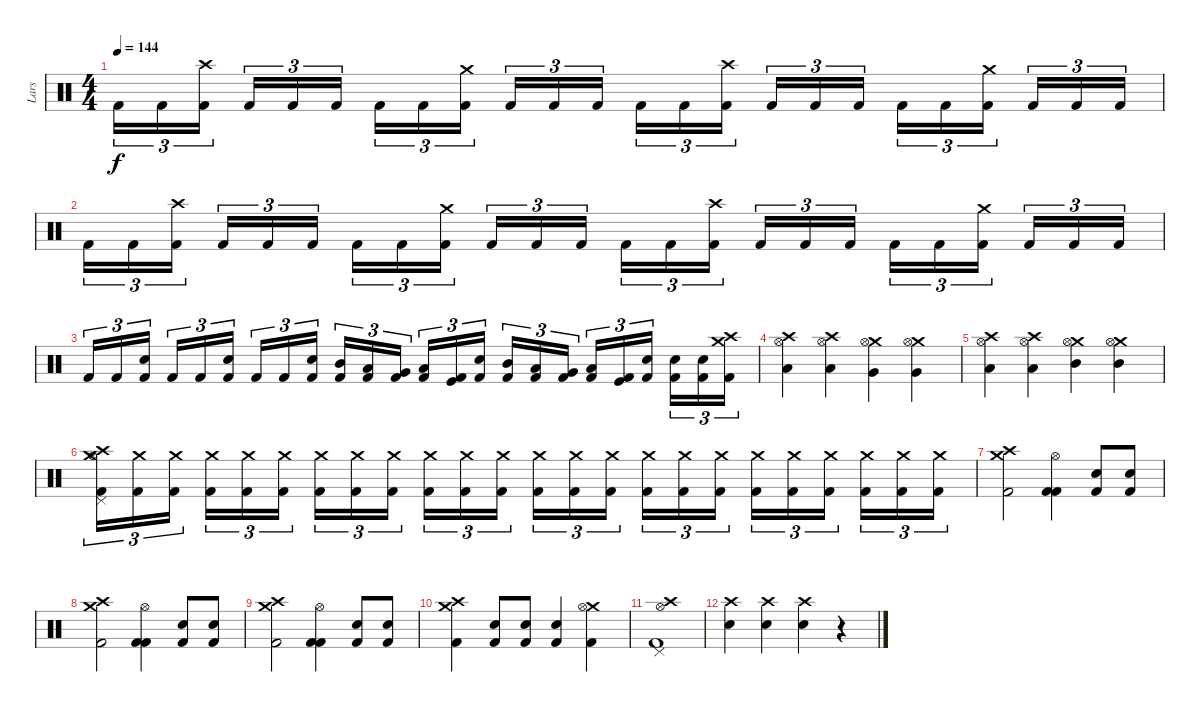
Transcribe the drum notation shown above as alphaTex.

\track ("Lars" "Lars") {instrument percussion}
\staff {score}
\articulation defaults
\ts (4 4)
\tempo 144
\clef neutral
\ks c "Kick (hit) 2".16{tu (3 2) dy f} "Kick (hit) 2".16{tu (3 2)}
("Kick (hit) 2" "Crash high (hit)").16{tu (3 2)} "Kick (hit) 2".16{tu (3 2)} "Kick (hit) 2".16{tu (3 2)} "Kick (hit) 2".16{tu (3 2)} "Kick (hit) 2".16{tu (3 2)} "Kick (hit) 2".16{tu (3 2)} ("Kick (hit) 2" "Crash medium (hit)").16{tu (3 2)} "Kick (hit) 2".16{tu (3 2)} "Kick (hit) 2".16{tu (3 2)} "Kick (hit) 2".16{tu (3 2)} "Kick (hit) 2".16{tu (3 2)} "Kick (hit) 2".16{tu (3 2)} ("Kick (hit) 2" "Crash high (hit)").16{tu (3 2)} "Kick (hit) 2".16{tu (3 2)} "Kick (hit) 2".16{tu (3 2)} "Kick (hit) 2".16{tu (3 2)} "Kick (hit) 2".16{tu (3 2)} "Kick (hit) 2".16{tu (3 2)} ("Kick (hit) 2" "Crash medium (hit)").16{tu (3 2)} "Kick (hit) 2".16{tu (3 2)} "Kick (hit) 2".16{tu (3 2)} "Kick (hit) 2".16{tu (3 2)} |
"Kick (hit) 2".16{tu (3 2)} "Kick (hit) 2".16{tu (3 2)} ("Kick (hit) 2" "Crash high (hit)").16{tu (3 2)} "Kick (hit) 2".16{tu (3 2)} "Kick (hit) 2".16{tu (3 2)} "Kick (hit) 2".16{tu (3 2)} "Kick (hit) 2".16{tu (3 2)} "Kick (hit) 2".16{tu (3 2)} ("Kick (hit) 2" "Crash medium (hit)").16{tu (3 2)} "Kick (hit) 2".16{tu (3 2)} "Kick (hit) 2".16{tu (3 2)} "Kick (hit) 2".16{tu (3 2)} "Kick (hit) 2".16{tu (3 2)} "Kick (hit) 2".16{tu (3 2)} ("Kick (hit) 2" "Crash high (hit)").16{tu (3 2)} "Kick (hit) 2".16{tu (3 2)} "Kick (hit) 2".16{tu (3 2)} "Kick (hit) 2".16{tu (3 2)} "Kick (hit) 2".16{tu (3 2)} "Kick (hit) 2".16{tu (3 2)} ("Kick (hit) 2" "Crash medium (hit)").16{tu (3 2)} "Kick (hit) 2".16{tu (3 2)} "Kick (hit) 2".16{tu (3 2)} "Kick (hit) 2".16{tu (3 2)} |
"Kick (hit) 2".16{tu (3 2)} "Kick (hit) 2".16{tu (3 2)} ("Kick (hit) 2" "Snare (hit) 2").16{tu (3 2)} "Kick (hit) 2".16{tu (3 2)} "Kick (hit) 2".16{tu (3 2)} ("Kick (hit) 2" "Snare (hit) 2").16{tu (3 2)} "Kick (hit) 2".16{tu (3 2)} "Kick (hit) 2".16{tu (3 2)} ("Kick (hit) 2" "Snare (hit) 2").16{tu (3 2)} ("Kick (hit) 2" "Mid Tom (hit)").16{tu (3 2)} ("Kick (hit) 2" "Low Tom (hit)").16{tu (3 2)} ("Kick (hit) 2" "Very Low Tom (hit)").16{tu (3 2)} ("Kick (hit) 2" "Low Floor Tom (hit)").16{tu (3 2)} ("Kick (hit) 2" "Kick (hit)").16{tu (3 2)} ("Kick (hit) 2" "Snare (hit) 2").16{tu (3 2)} ("Kick (hit) 2" "Mid Tom (hit)").16{tu (3 2)} ("Kick (hit) 2" "Low Tom (hit)").16{tu (3 2)} ("Kick (hit) 2" "Very Low Tom (hit)").16{tu (3 2)} ("Kick (hit) 2" "Low Floor Tom (hit)").16{tu (3 2)} ("Kick (hit) 2" "Kick (hit)").16{tu (3 2)} ("Kick (hit) 2" "Snare (hit) 2").16{tu (3 2)} ("Kick (hit) 2" "Snare (hit) 2").16{tu (3 2)} ("Kick (hit) 2" "Snare (hit) 2").16{tu (3 2)} ("Kick (hit) 2" "Crash high (hit)" "Crash medium (hit)").16{tu (3 2)} |
("Crash high (hit)" "Hi-Hat (open)" "Low Floor Tom (hit)").4 ("Crash high (hit)" "Hi-Hat (open)" "Low Floor Tom (hit)").4 ("Crash medium (hit)" "Hi-Hat (open)" "Very Low Tom (hit)").4 ("Crash medium (hit)" "Hi-Hat (open)" "Very Low Tom (hit)").4 |
("Crash high (hit)" "Hi-Hat (open)" "Low Tom (hit)").4 ("Crash high (hit)" "Hi-Hat (open)" "Low Tom (hit)").4 ("Crash medium (hit)" "Hi-Hat (open)" "Mid Tom (hit)").4 ("Crash medium (hit)" "Hi-Hat (open)" "Mid Tom (hit)").4 |
("Crash medium (hit)" "Hi-Hat (open)" "Crash high (hit)" "Pedal Hi-Hat (hit)" "Kick (hit) 2").16{tu (3 2)} ("Kick (hit) 2" "Crash medium (hit)").16{tu (3 2)} ("Kick (hit) 2" "Crash medium (hit)").16{tu (3 2)} ("Kick (hit) 2" "Crash medium (hit)").16{tu (3 2)} ("Kick (hit) 2" "Crash medium (hit)").16{tu (3 2)} ("Kick (hit) 2" "Crash medium (hit)").16{tu (3 2)} ("Kick (hit) 2" "Crash medium (hit)").16{tu (3 2)} ("Kick (hit) 2" "Crash medium (hit)").16{tu (3 2)} ("Kick (hit) 2" "Crash medium (hit)").16{tu (3 2)} ("Kick (hit) 2" "Crash medium (hit)").16{tu (3 2)} ("Kick (hit) 2" "Crash medium (hit)").16{tu (3 2)} ("Kick (hit) 2" "Crash medium (hit)").16{tu (3 2)} ("Kick (hit) 2" "Crash medium (hit)").16{tu (3 2)} ("Kick (hit) 2" "Crash medium (hit)").16{tu (3 2)} ("Kick (hit) 2" "Crash medium (hit)").16{tu (3 2)} ("Kick (hit) 2" "Crash medium (hit)").16{tu (3 2)} ("Kick (hit) 2" "Crash medium (hit)").16{tu (3 2)} ("Kick (hit) 2" "Crash medium (hit)").16{tu (3 2)} ("Kick (hit) 2" "Crash medium (hit)").16{tu (3 2)} ("Kick (hit) 2" "Crash medium (hit)").16{tu (3 2)} ("Kick (hit) 2" "Crash medium (hit)").16{tu (3 2)} ("Kick (hit) 2" "Crash medium (hit)").16{tu (3 2)} ("Kick (hit) 2" "Crash medium (hit)").16{tu (3 2)} ("Kick (hit) 2" "Crash medium (hit)").16{tu (3 2)} |
("Crash medium (hit)" "Crash high (hit)" "Kick (hit) 2").2 ("Hi-Hat (open)" "Kick (hit) 2" "Kick (hit) 2").4 ("Kick (hit) 2" "Snare (hit) 2").8 ("Kick (hit) 2" "Snare (hit) 2").8 |
("Crash medium (hit)" "Crash high (hit)" "Kick (hit) 2").2 ("Hi-Hat (open)" "Kick (hit) 2" "Kick (hit) 2").4 ("Kick (hit) 2" "Snare (hit) 2").8 ("Kick (hit) 2" "Snare (hit) 2").8 |
("Crash medium (hit)" "Crash high (hit)" "Kick (hit) 2").2 ("Hi-Hat (open)" "Kick (hit) 2" "Kick (hit) 2").4 ("Kick (hit) 2" "Snare (hit) 2").8 ("Kick (hit) 2" "Snare (hit) 2").8 |
("Crash medium (hit)" "Crash high (hit)" "Kick (hit) 2").4 ("Kick (hit) 2" "Snare (hit) 2").8 ("Kick (hit) 2" "Snare (hit) 2").8 ("Kick (hit) 2" "Snare (hit) 2").4 ("Crash medium (hit)" "Hi-Hat (open)" "Kick (hit) 2").4 |
("Crash high (hit)" "Hi-Hat (open)" "Kick (hit) 2" "Pedal Hi-Hat (hit)").1 |
("Crash high (hit)" "Snare (hit) 2").4 ("Crash high (hit)" "Snare (hit) 2").4 ("Crash high (hit)" "Snare (hit) 2").4 r.4
